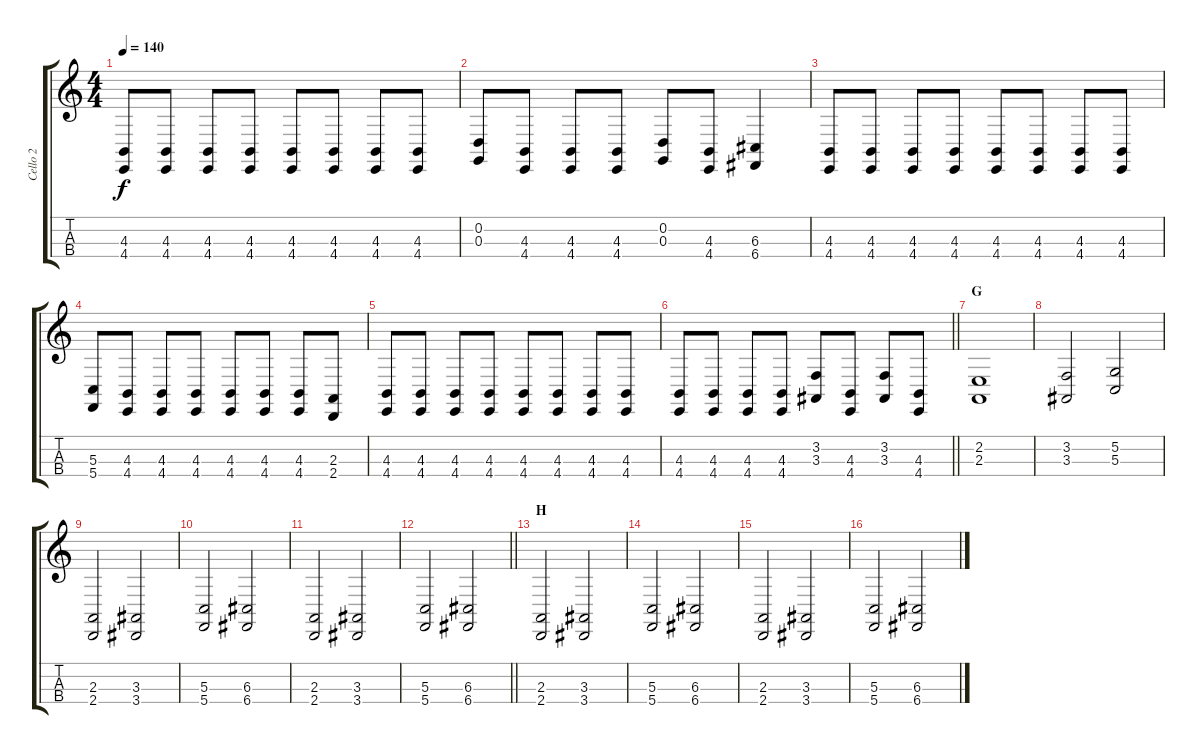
\track ("Cello 2" "Cello 2") {instrument cello}
\staff {score tabs}
\tuning (A3 D3 G2 C2) {hide}
\ts (4 4)
\tempo 140
\clef g2
\ks c
(4.3 4.4).8{dy f} (4.3 4.4).8 (4.3 4.4).8 (4.3 4.4).8 (4.3 4.4).8 (4.3 4.4).8 (4.3 4.4).8 (4.3 4.4).8 |
(0.2 0.3).8 (4.3 4.4).8 (4.3 4.4).8 (4.3 4.4).8 (0.2 0.3).8 (4.3 4.4).8 (6.3 6.4).4 |
(4.3 4.4).8 (4.3 4.4).8 (4.3 4.4).8 (4.3 4.4).8 (4.3 4.4).8 (4.3 4.4).8 (4.3 4.4).8 (4.3 4.4).8 |
(5.3 5.4).8 (4.3 4.4).8 (4.3 4.4).8 (4.3 4.4).8 (4.3 4.4).8 (4.3 4.4).8 (4.3 4.4).8 (2.3 2.4).8 |
(4.3 4.4).8 (4.3 4.4).8 (4.3 4.4).8 (4.3 4.4).8 (4.3 4.4).8 (4.3 4.4).8 (4.3 4.4).8 (4.3 4.4).8 |
\barLineRight lightlight
(4.3 4.4).8 (4.3 4.4).8 (4.3 4.4).8 (4.3 4.4).8 (3.2 3.3).8 (4.3 4.4).8 (3.2 3.3).8 (4.3 4.4).8 |
\section ("" "G")
(2.2 2.3).1 |
(3.2 3.3).2 (5.2 5.3).2 |
(2.3 2.4).2 (3.3 3.4).2 |
(5.3 5.4).2 (6.3 6.4).2 |
(2.3 2.4).2 (3.3 3.4).2 |
\barLineRight lightlight
(5.3 5.4).2 (6.3 6.4).2 |
\section ("" "H")
(2.3 2.4).2 (3.3 3.4).2 |
(5.3 5.4).2 (6.3 6.4).2 |
(2.3 2.4).2 (3.3 3.4).2 |
(5.3 5.4).2 (6.3 6.4).2
